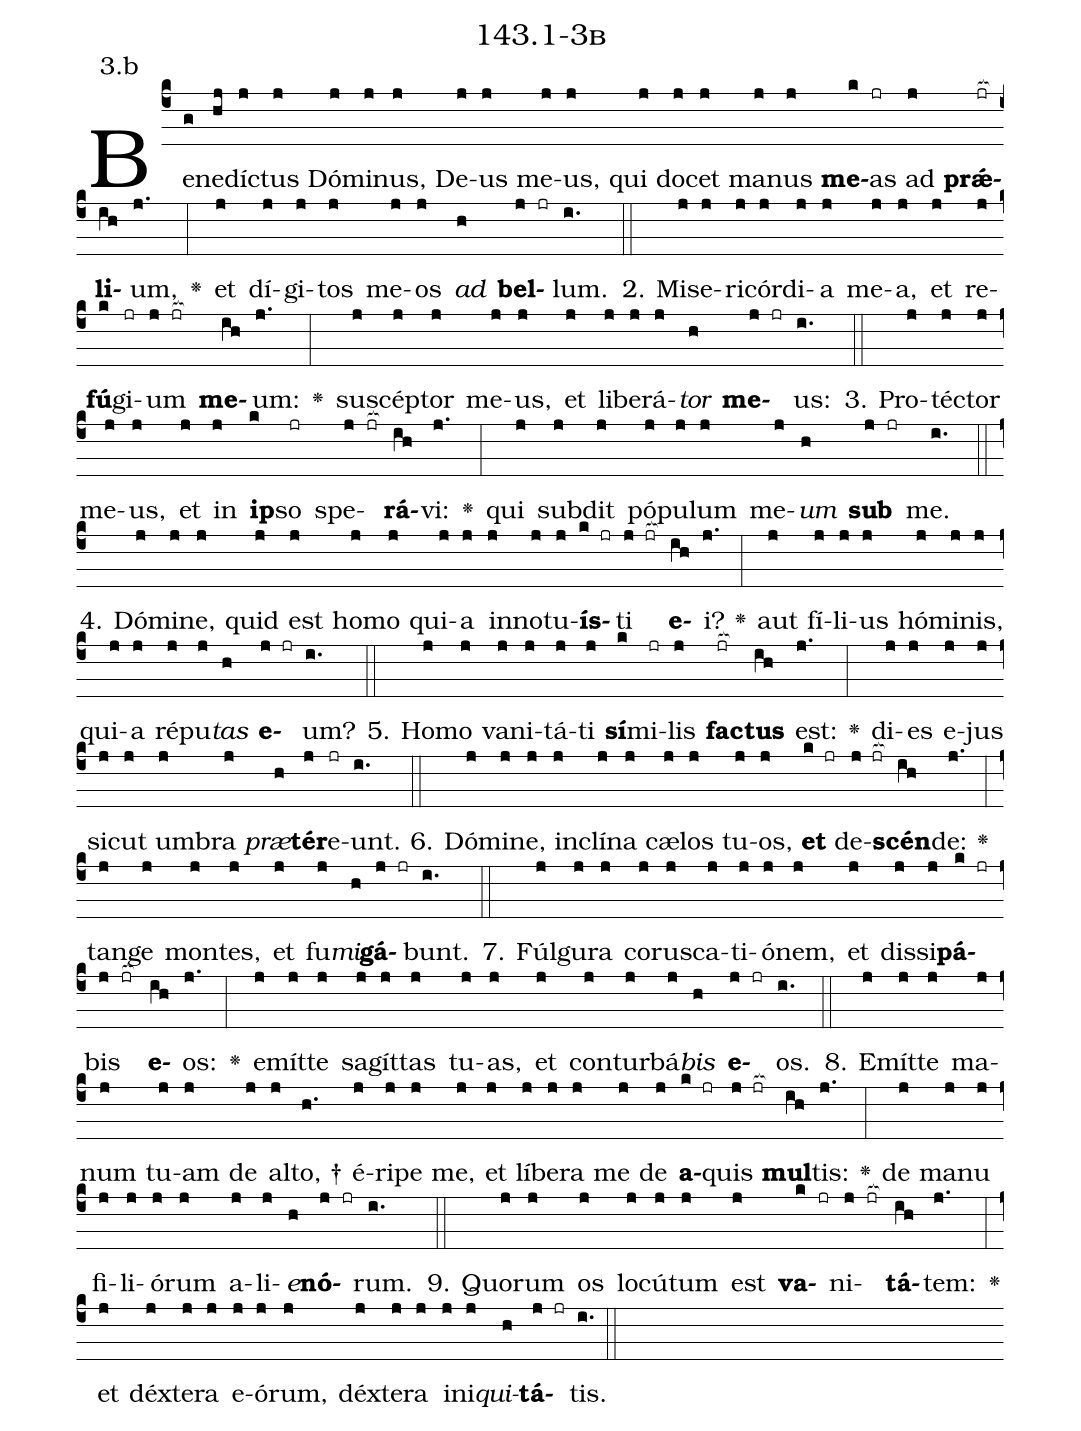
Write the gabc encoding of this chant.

name: 143.1-3b;
annotation: 3.b;
%%
(c4)Be(g)ne(hj)díc(j)tus(j) Dó(j)mi(j)nus,(j) De(j)us(j) me(j)us,(j) qui(j) do(j)cet(j) ma(j)nus(j) <b>me</b>(k)as(jr) ad(j) <b>prǽ</b>(jr[ocb:1{])<b>li</b>(ih[ocb:0}])um,(j.) <v>\greheightstar</v>(:) et(j) dí(j)gi(j)tos(j) me(j)os(j) <i>ad</i>(h) <b>bel</b>(j jr)lum.(i.) (::)
2. Mi(j)se(j)ri(j)cór(j)di(j)a(j) me(j)a,(j) et(j) re(j)<b>fú</b>(k)gi(jr)um(j jr[ocb:1{]) <b>me</b>(ih[ocb:0}])um:(j.) <v>\greheightstar</v>(:) su(j)scép(j)tor(j) me(j)us,(j) et(j) li(j)be(j)rá(j)<i>tor</i>(h) <b>me</b>(j jr)us:(i.) (::)
3. Pro(j)téc(j)tor(j) me(j)us,(j) et(j) in(j) <b>ip</b>(k)so(jr) spe(j jr[ocb:1{])<b>rá</b>(ih[ocb:0}])vi:(j.) <v>\greheightstar</v>(:) qui(j) sub(j)dit(j) pó(j)pu(j)lum(j) me(j)<i>um</i>(h) <b>sub</b>(j jr) me.(i.) (::)
4. Dó(j)mi(j)ne,(j) quid(j) est(j) ho(j)mo(j) qui(j)a(j) in(j)no(j)tu(j)<b>ís</b>(k jr)ti(j jr[ocb:1{]) <b>e</b>(ih[ocb:0}])i?(j.) <v>\greheightstar</v>(:) aut(j) fí(j)li(j)us(j) hó(j)mi(j)nis,(j) qui(j)a(j) ré(j)pu(j)<i>tas</i>(h) <b>e</b>(j jr)um?(i.) (::)
5. Ho(j)mo(j) va(j)ni(j)tá(j)ti(j) <b>sí</b>(k)mi(jr)lis(j) <b>fac</b>(jr[ocb:1{])<b>tus</b>(ih[ocb:0}]) est:(j.) <v>\greheightstar</v>(:) di(j)es(j) e(j)jus(j) sic(j)ut(j) um(j)bra(j) <i>præ</i>(h)<b>tér</b>(j)e(jr)unt.(i.) (::)
6. Dó(j)mi(j)ne,(j) in(j)clí(j)na(j) cæ(j)los(j) tu(j)os,(j) <b>et</b>(k jr) de(j jr[ocb:1{])<b>scén</b>(ih[ocb:0}])de:(j.) <v>\greheightstar</v>(:) tan(j)ge(j) mon(j)tes,(j) et(j) fu(j)<i>mi</i>(h)<b>gá</b>(j jr)bunt.(i.) (::)
7. Fúl(j)gu(j)ra(j) co(j)rus(j)ca(j)ti(j)ó(j)nem,(j) et(j) dis(j)si(j)<b>pá</b>(k jr)bis(j jr[ocb:1{]) <b>e</b>(ih[ocb:0}])os:(j.) <v>\greheightstar</v>(:) e(j)mít(j)te(j) sa(j)gít(j)tas(j) tu(j)as,(j) et(j) con(j)tur(j)bá(j)<i>bis</i>(h) <b>e</b>(j jr)os.(i.) (::)
8. E(j)mít(j)te(j) ma(j)num(j) tu(j)am(j) de(j) al(j)to, †(h.) é(j)ri(j)pe(j) me,(j) et(j) lí(j)be(j)ra(j) me(j) de(j) <b>a</b>(k jr)quis(j jr[ocb:1{]) <b>mul</b>(ih[ocb:0}])tis:(j.) <v>\greheightstar</v>(:) de(j) ma(j)nu(j) fi(j)li(j)ó(j)rum(j) a(j)li(j)<i>e</i>(h)<b>nó</b>(j jr)rum.(i.) (::)
9. Quo(j)rum(j) os(j) lo(j)cú(j)tum(j) est(j) <b>va</b>(k jr)ni(j jr[ocb:1{])<b>tá</b>(ih[ocb:0}])tem:(j.) <v>\greheightstar</v>(:) et(j) déx(j)te(j)ra(j) e(j)ó(j)rum,(j) déx(j)te(j)ra(j) in(j)i(j)<i>qui</i>(h)<b>tá</b>(j jr)tis.(i.) (::)
